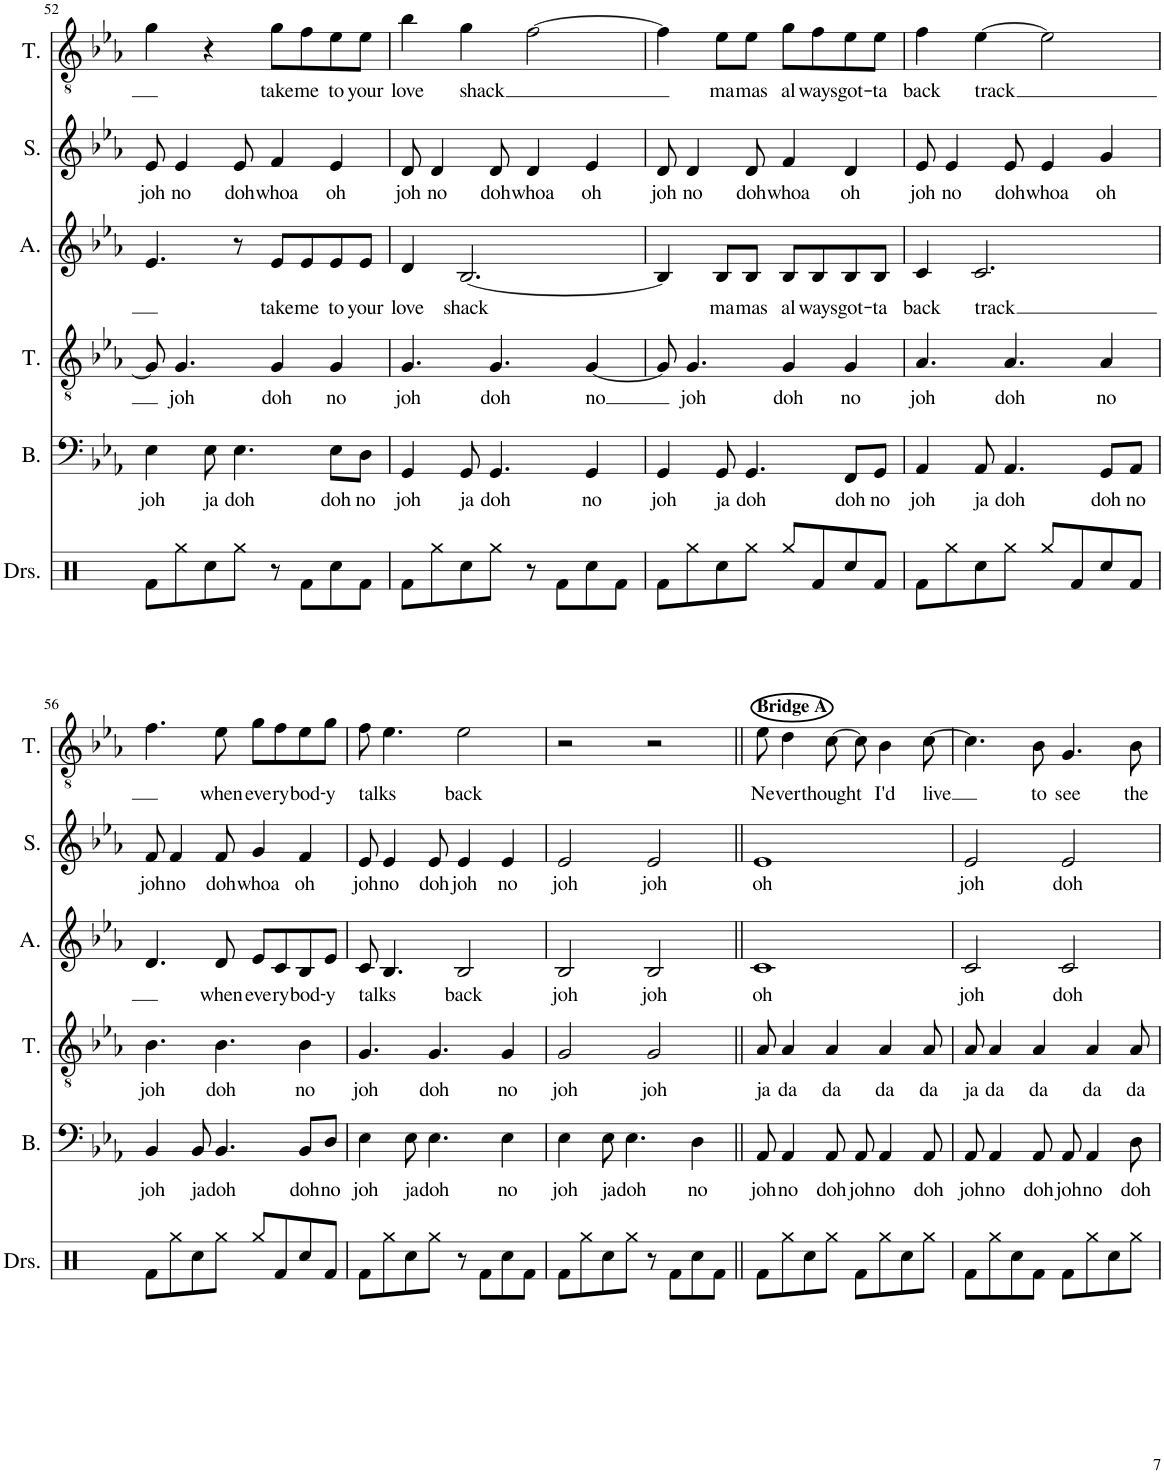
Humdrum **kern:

**kern	**kern	**text	**kern	**text	**kern	**text	**kern	**text	**kern	**text
*part6	*part5	*part5	*part4	*part4	*part3	*part3	*part2	*part2	*part1	*part1
*staff6	*staff5	*staff5	*staff4	*staff4	*staff3	*staff3	*staff2	*staff2	*staff1	*staff1
*I"Drumset	*I"Bass	*	*I"Tenor	*	*I"Alto	*	*I"Soprano	*	*I"Tenor	*
*I'Drs.	*I'B.	*	*I'T.	*	*I'A.	*	*I'S.	*	*I'T.	*
!!LO:PB:g=z
*clefX	*clefF4	*	*clefGv2	*	*clefG2	*	*clefG2	*	*clefGv2	*
*k[]	*k[b-e-a-]	*	*k[b-e-a-]	*	*k[b-e-a-]	*	*k[b-e-a-]	*	*k[b-e-a-]	*
*M4/4	*M4/4	*	*M4/4	*	*M4/4	*	*M4/4	*	*M4/4	*
=52	=52	=52	=52	=52	=52	=52	=52	=52	=52	=52
!	!	!LO:LY:b	!	!	!	!	!	!LO:LY:b	!	!
8Rf\L	4E-\	joh	8G/]	.	4.e-/	.	8e-/	joh	4g\	.
!	!	!	!	!LO:LY:b	!	!	!	!LO:LY:b	!	!
8Rgg\	.	.	4.G/	joh	.	.	4e-/	no	.	.
!	!	!LO:LY:b	!	!	!	!	!	!	!	!
8Rcc\	8E-\	ja	.	.	.	.	.	.	4r	.
!	!	!LO:LY:b	!	!	!	!	!	!LO:LY:b	!	!
8Rgg\J	4.E-\	doh	.	.	8r	.	8e-/	doh	.	.
!	!	!	!	!LO:LY:b	!	!LO:LY:b	!	!LO:LY:b	!	!LO:LY:b
8r	.	.	4G/	doh	8e-/L	take	4f/	whoa	8g\L	take
!	!	!	!	!	!	!LO:LY:b	!	!	!	!LO:LY:b
8Rf\L	.	.	.	.	8e-/	me	.	.	8f\	me
!	!	!LO:LY:b	!	!LO:LY:b	!	!LO:LY:b	!	!LO:LY:b	!	!LO:LY:b
8Rcc\	8E-\L	doh	4G/	no	8e-/	to	4e-/	oh	8e-\	to
!	!	!LO:LY:b	!	!	!	!LO:LY:b	!	!	!	!LO:LY:b
8Rf\J	8D\J	no	.	.	8e-/J	your	.	.	8e-\J	your
=53	=53	=53	=53	=53	=53	=53	=53	=53	=53	=53
!	!	!LO:LY:b	!	!LO:LY:b	!	!LO:LY:b	!	!LO:LY:b	!	!LO:LY:b
8Rf\L	4GG/	joh	4.G/	joh	4d/	love	8d/	joh	4b-\	love
!	!	!	!	!	!	!	!	!LO:LY:b	!	!
8Rgg\	.	.	.	.	.	.	4d/	no	.	.
!	!	!LO:LY:b	!	!	!	!LO:LY:b	!	!	!	!LO:LY:b
8Rcc\	8GG/	ja	.	.	[2.B-/	shack	.	.	4g\	shack
!	!	!LO:LY:b	!	!LO:LY:b	!	!	!	!LO:LY:b	!	!
8Rgg\J	4.GG/	doh	4.G/	doh	.	.	8d/	doh	.	.
!	!	!	!	!	!	!	!	!LO:LY:b	!	!
8r	.	.	.	.	.	.	4d/	whoa	[2f\	.
8Rf\L	.	.	.	.	.	.	.	.	.	.
!	!	!LO:LY:b	!	!LO:LY:b	!	!	!	!LO:LY:b	!	!
8Rcc\	4GG/	no	[4G/	no	.	.	4e-/	oh	.	.
8Rf\J	.	.	.	.	.	.	.	.	.	.
=54	=54	=54	=54	=54	=54	=54	=54	=54	=54	=54
!	!	!LO:LY:b	!	!	!	!	!	!LO:LY:b	!	!
8Rf\L	4GG/	joh	8G/]	.	4B-/]	.	8d/	joh	4f\]	.
!	!	!	!	!LO:LY:b	!	!	!	!LO:LY:b	!	!
8Rgg\	.	.	4.G/	joh	.	.	4d/	no	.	.
!	!	!LO:LY:b	!	!	!	!LO:LY:b	!	!	!	!LO:LY:b
8Rcc\	8GG/	ja	.	.	8B-/L	ma-	.	.	8e-\L	ma-
!	!	!LO:LY:b	!	!	!	!LO:LY:b	!	!LO:LY:b	!	!LO:LY:b
8Rgg\J	4.GG/	doh	.	.	8B-/J	-mas	8d/	doh	8e-\J	-mas
!	!	!	!	!LO:LY:b	!	!LO:LY:b	!	!LO:LY:b	!	!LO:LY:b
8Rgg/L	.	.	4G/	doh	8B-/L	al-	4f/	whoa	8g\L	al-
!	!	!	!	!	!	!LO:LY:b	!	!	!	!LO:LY:b
8Rf/	.	.	.	.	8B-/	-ways	.	.	8f\	-ways
!	!	!LO:LY:b	!	!LO:LY:b	!	!LO:LY:b	!	!LO:LY:b	!	!LO:LY:b
8Rcc/	8FF/L	doh	4G/	no	8B-/	got-	4d/	oh	8e-\	got-
!	!	!LO:LY:b	!	!	!	!LO:LY:b	!	!	!	!LO:LY:b
8Rf/J	8GG/J	no	.	.	8B-/J	-ta	.	.	8e-\J	-ta
=55	=55	=55	=55	=55	=55	=55	=55	=55	=55	=55
!	!	!LO:LY:b	!	!LO:LY:b	!	!LO:LY:b	!	!LO:LY:b	!	!LO:LY:b
8Rf\L	4AA-/	joh	4.A-/	joh	4c/	back	8e-/	joh	4f\	back
!	!	!	!	!	!	!	!	!LO:LY:b	!	!
8Rgg\	.	.	.	.	.	.	4e-/	no	.	.
!	!	!LO:LY:b	!	!	!	!LO:LY:b	!	!	!	!LO:LY:b
8Rcc\	8AA-/	ja	.	.	2.c/	track	.	.	[4e-\	track
!	!	!LO:LY:b	!	!LO:LY:b	!	!	!	!LO:LY:b	!	!
8Rgg\J	4.AA-/	doh	4.A-/	doh	.	.	8e-/	doh	.	.
!	!	!	!	!	!	!	!	!LO:LY:b	!	!
8Rgg/L	.	.	.	.	.	.	4e-/	whoa	2e-\]	.
8Rf/	.	.	.	.	.	.	.	.	.	.
!	!	!LO:LY:b	!	!LO:LY:b	!	!	!	!LO:LY:b	!	!
8Rcc/	8GG/L	doh	4A-/	no	.	.	4g/	oh	.	.
!	!	!LO:LY:b	!	!	!	!	!	!	!	!
8Rf/J	8AA-/J	no	.	.	.	.	.	.	.	.
!!LO:LB:g=z
=56	=56	=56	=56	=56	=56	=56	=56	=56	=56	=56
!	!	!LO:LY:b	!	!LO:LY:b	!	!	!	!LO:LY:b	!	!
8Rf\L	4BB-/	joh	4.B-\	joh	4.d/	.	8f/	joh	4.f\	.
!	!	!	!	!	!	!	!	!LO:LY:b	!	!
8Rgg\	.	.	.	.	.	.	4f/	no	.	.
!	!	!LO:LY:b	!	!	!	!	!	!	!	!
8Rcc\	8BB-/	ja	.	.	.	.	.	.	.	.
!	!	!LO:LY:b	!	!LO:LY:b	!	!LO:LY:b	!	!LO:LY:b	!	!LO:LY:b
8Rgg\J	4.BB-/	doh	4.B-\	doh	8d/	when	8f/	doh	8e-\	when
!	!	!	!	!	!	!LO:LY:b	!	!LO:LY:b	!	!LO:LY:b
8Rgg/L	.	.	.	.	8e-/L	eve-	4g/	whoa	8g\L	eve-
!	!	!	!	!	!	!LO:LY:b	!	!	!	!LO:LY:b
8Rf/	.	.	.	.	8c/	-ry-	.	.	8f\	-ry-
!	!	!LO:LY:b	!	!LO:LY:b	!	!LO:LY:b	!	!LO:LY:b	!	!LO:LY:b
8Rcc/	8BB-/L	doh	4B-\	no	8B-/	-bod-	4f/	oh	8e-\	-bod-
!	!	!LO:LY:b	!	!	!	!LO:LY:b	!	!	!	!LO:LY:b
8Rf/J	8D/J	no	.	.	8e-/J	-y	.	.	8g\J	-y
=57	=57	=57	=57	=57	=57	=57	=57	=57	=57	=57
!	!	!LO:LY:b	!	!LO:LY:b	!	!LO:LY:b	!	!LO:LY:b	!	!LO:LY:b
8Rf\L	4E-\	joh	4.G/	joh	8c/	talks	8e-/	joh	8f\	talks
!	!	!	!	!	!	!	!	!LO:LY:b	!	!
8Rgg\	.	.	.	.	4.B-/	.	4e-/	no	4.e-\	.
!	!	!LO:LY:b	!	!	!	!	!	!	!	!
8Rcc\	8E-\	ja	.	.	.	.	.	.	.	.
!	!	!LO:LY:b	!	!LO:LY:b	!	!	!	!LO:LY:b	!	!
8Rgg\J	4.E-\	doh	4.G/	doh	.	.	8e-/	doh	.	.
!	!	!	!	!	!	!LO:LY:b	!	!LO:LY:b	!	!LO:LY:b
8r	.	.	.	.	2B-/	back	4e-/	joh	2e-\	back
8Rf\L	.	.	.	.	.	.	.	.	.	.
!	!	!LO:LY:b	!	!LO:LY:b	!	!	!	!LO:LY:b	!	!
8Rcc\	4E-\	no	4G/	no	.	.	4e-/	no	.	.
8Rf\J	.	.	.	.	.	.	.	.	.	.
=58	=58	=58	=58	=58	=58	=58	=58	=58	=58	=58
!	!	!LO:LY:b	!	!LO:LY:b	!	!LO:LY:b	!	!LO:LY:b	!	!
8Rf\L	4E-\	joh	2G/	joh	2B-/	joh	2e-/	joh	2r	.
8Rgg\	.	.	.	.	.	.	.	.	.	.
!	!	!LO:LY:b	!	!	!	!	!	!	!	!
8Rcc\	8E-\	ja	.	.	.	.	.	.	.	.
!	!	!LO:LY:b	!	!	!	!	!	!	!	!
8Rgg\J	4.E-\	doh	.	.	.	.	.	.	.	.
!	!	!	!	!LO:LY:b	!	!LO:LY:b	!	!LO:LY:b	!	!
8r	.	.	2G/	joh	2B-/	joh	2e-/	joh	2r	.
8Rf\L	.	.	.	.	.	.	.	.	.	.
!	!	!LO:LY:b	!	!	!	!	!	!	!	!
8Rcc\	4D\	no	.	.	.	.	.	.	.	.
8Rf\J	.	.	.	.	.	.	.	.	.	.
=59||	=59||	=59||	=59||	=59||	=59||	=59||	=59||	=59||	=59||	=59||
!	!	!	!	!	!	!	!	!	!LO:TX:a:B:t=Bridge A	!
!	!	!LO:LY:b	!	!LO:LY:b	!	!LO:LY:b	!	!LO:LY:b	!	!LO:LY:b
8Rf\L	8AA-/	joh	8A-/	ja	1c	oh	1e-	oh	8e-\	Ne-
!	!	!LO:LY:b	!	!LO:LY:b	!	!	!	!	!	!LO:LY:b
8Rgg\	4AA-/	no	4A-/	da	.	.	.	.	4d\	-ver
8Rcc\	.	.	.	.	.	.	.	.	.	.
!	!	!LO:LY:b	!	!LO:LY:b	!	!	!	!	!	!LO:LY:b
8Rgg\J	8AA-/	doh	4A-/	da	.	.	.	.	[8c\	thought
!	!	!LO:LY:b	!	!	!	!	!	!	!	!
8Rf\L	8AA-/	joh	.	.	.	.	.	.	8c\]	.
!	!	!LO:LY:b	!	!LO:LY:b	!	!	!	!	!	!LO:LY:b
8Rgg\	4AA-/	no	4A-/	da	.	.	.	.	4B-\	I'd
8Rcc\	.	.	.	.	.	.	.	.	.	.
!	!	!LO:LY:b	!	!LO:LY:b	!	!	!	!	!	!LO:LY:b
8Rgg\J	8AA-/	doh	8A-/	da	.	.	.	.	[8c\	live
=60	=60	=60	=60	=60	=60	=60	=60	=60	=60	=60
!	!	!LO:LY:b	!	!LO:LY:b	!	!LO:LY:b	!	!LO:LY:b	!	!
8Rf\L	8AA-/	joh	8A-/	ja	2c/	joh	2e-/	joh	4.c\]	.
!	!	!LO:LY:b	!	!LO:LY:b	!	!	!	!	!	!
8Rgg\	4AA-/	no	4A-/	da	.	.	.	.	.	.
8Rcc\	.	.	.	.	.	.	.	.	.	.
!	!	!LO:LY:b	!	!LO:LY:b	!	!	!	!	!	!LO:LY:b
8Rf\J	8AA-/	doh	4A-/	da	.	.	.	.	8B-\	to
!	!	!LO:LY:b	!	!	!	!LO:LY:b	!	!LO:LY:b	!	!LO:LY:b
8Rf\L	8AA-/	joh	.	.	2c/	doh	2e-/	doh	4.G/	see
!	!	!LO:LY:b	!	!LO:LY:b	!	!	!	!	!	!
8Rgg\	4AA-/	no	4A-/	da	.	.	.	.	.	.
8Rcc\	.	.	.	.	.	.	.	.	.	.
!	!	!LO:LY:b	!	!LO:LY:b	!	!	!	!	!	!LO:LY:b
8Rgg\J	8D\	doh	8A-/	da	.	.	.	.	8B-\	the
=	=	=	=	=	=	=	=	=	=	=
*-	*-	*-	*-	*-	*-	*-	*-	*-	*-	*-
